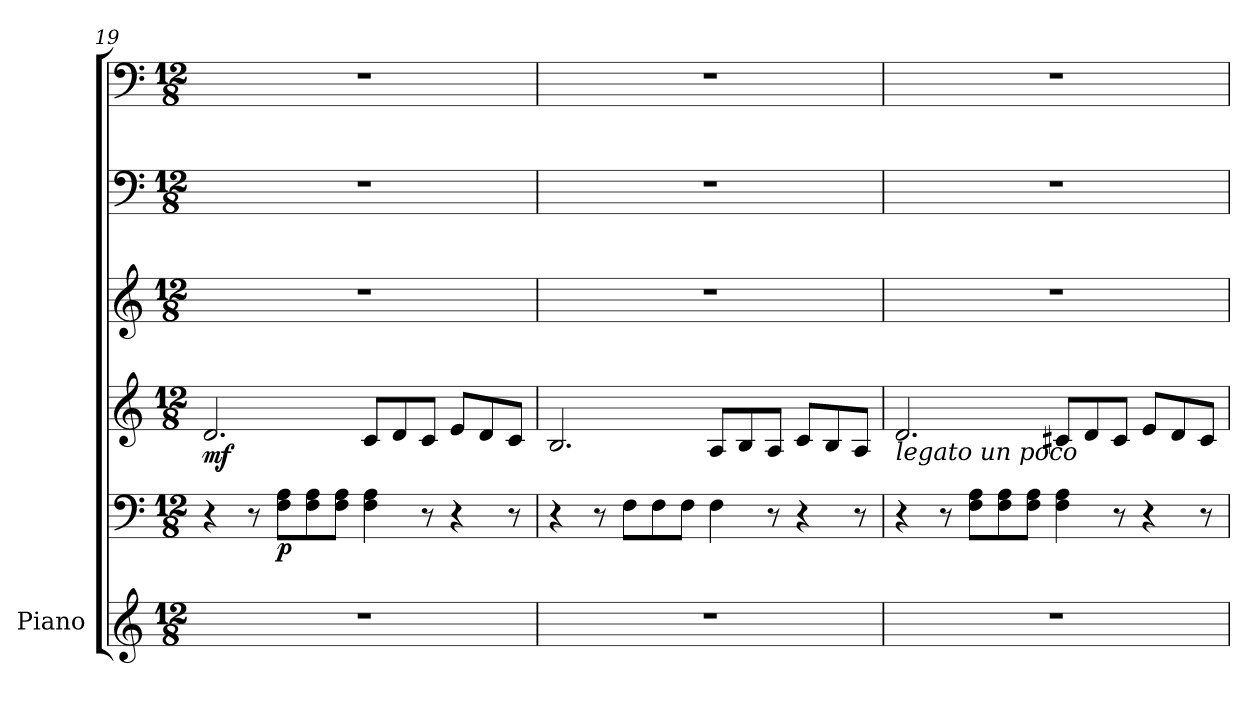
**kern	**kern	**kern	**kern	**kern	**kern	**dynam
*part1	*part1	*part1	*part1	*part1	*part1	*part1
*staff6	*staff5	*staff4	*staff3	*staff2	*staff1	*staff1/2/3/4/5/6
*I"Piano	*	*	*	*	*	*
*I'Pno	*	*	*	*	*	*
!!LO:PB:g=z
*clefG2	*clefF4	*clefG2	*clefG2	*clefF4	*clefF4	*
*k[]	*k[]	*k[]	*k[]	*k[]	*k[]	*
*M12/8	*M12/8	*M12/8	*M12/8	*M12/8	*M12/8	*
=19	=19	=19	=19	=19	=19	=19
!	!	!	!	!	!	!LO:DY:b=4
1.r	4r	2.d/	1.r	1.r	1.r	mf
.	8r	.	.	.	.	.
!	!	!	!	!	!	!LO:DY:b=5
.	8F\ 8A\L	.	.	.	.	p
.	8F\ 8A\	.	.	.	.	.
.	8F\ 8A\J	.	.	.	.	.
*	*	*	*	*	*MM230	*
.	4F\ 4A\	8c/L	.	.	.	.
.	.	8d/	.	.	.	.
.	8r	8c/J	.	.	.	.
.	4r	8e/L	.	.	.	.
.	.	8d/	.	.	.	.
.	8r	8c/J	.	.	.	.
=20	=20	=20	=20	=20	=20	=20
*	*	*	*	*	*MM220	*
1.r	4r	2.B/	1.r	1.r	1.r	.
.	8r	.	.	.	.	.
.	8F\L	.	.	.	.	.
.	8F\	.	.	.	.	.
.	8F\J	.	.	.	.	.
.	4F\	8A/L	.	.	.	.
.	.	8B/	.	.	.	.
.	8r	8A/J	.	.	.	.
.	4r	8c/L	.	.	.	.
.	.	8B/	.	.	.	.
.	8r	8A/J	.	.	.	.
=21	=21	=21	=21	=21	=21	=21
!	!	!LO:TX:b:i:t=legato un poco	!	!	!	!
1.r	4r	2.d/	1.r	1.r	1.r	.
.	8r	.	.	.	.	.
.	8F\ 8A\L	.	.	.	.	.
.	8F\ 8A\	.	.	.	.	.
.	8F\ 8A\J	.	.	.	.	.
*	*	*	*	*	*MM230	*
.	4F\ 4A\	8c#X/L	.	.	.	.
.	.	8d/	.	.	.	.
.	8r	8c#/J	.	.	.	.
.	4r	8e/L	.	.	.	.
.	.	8d/	.	.	.	.
.	8r	8c#/J	.	.	.	.
=	=	=	=	=	=	=
*-	*-	*-	*-	*-	*-	*-
